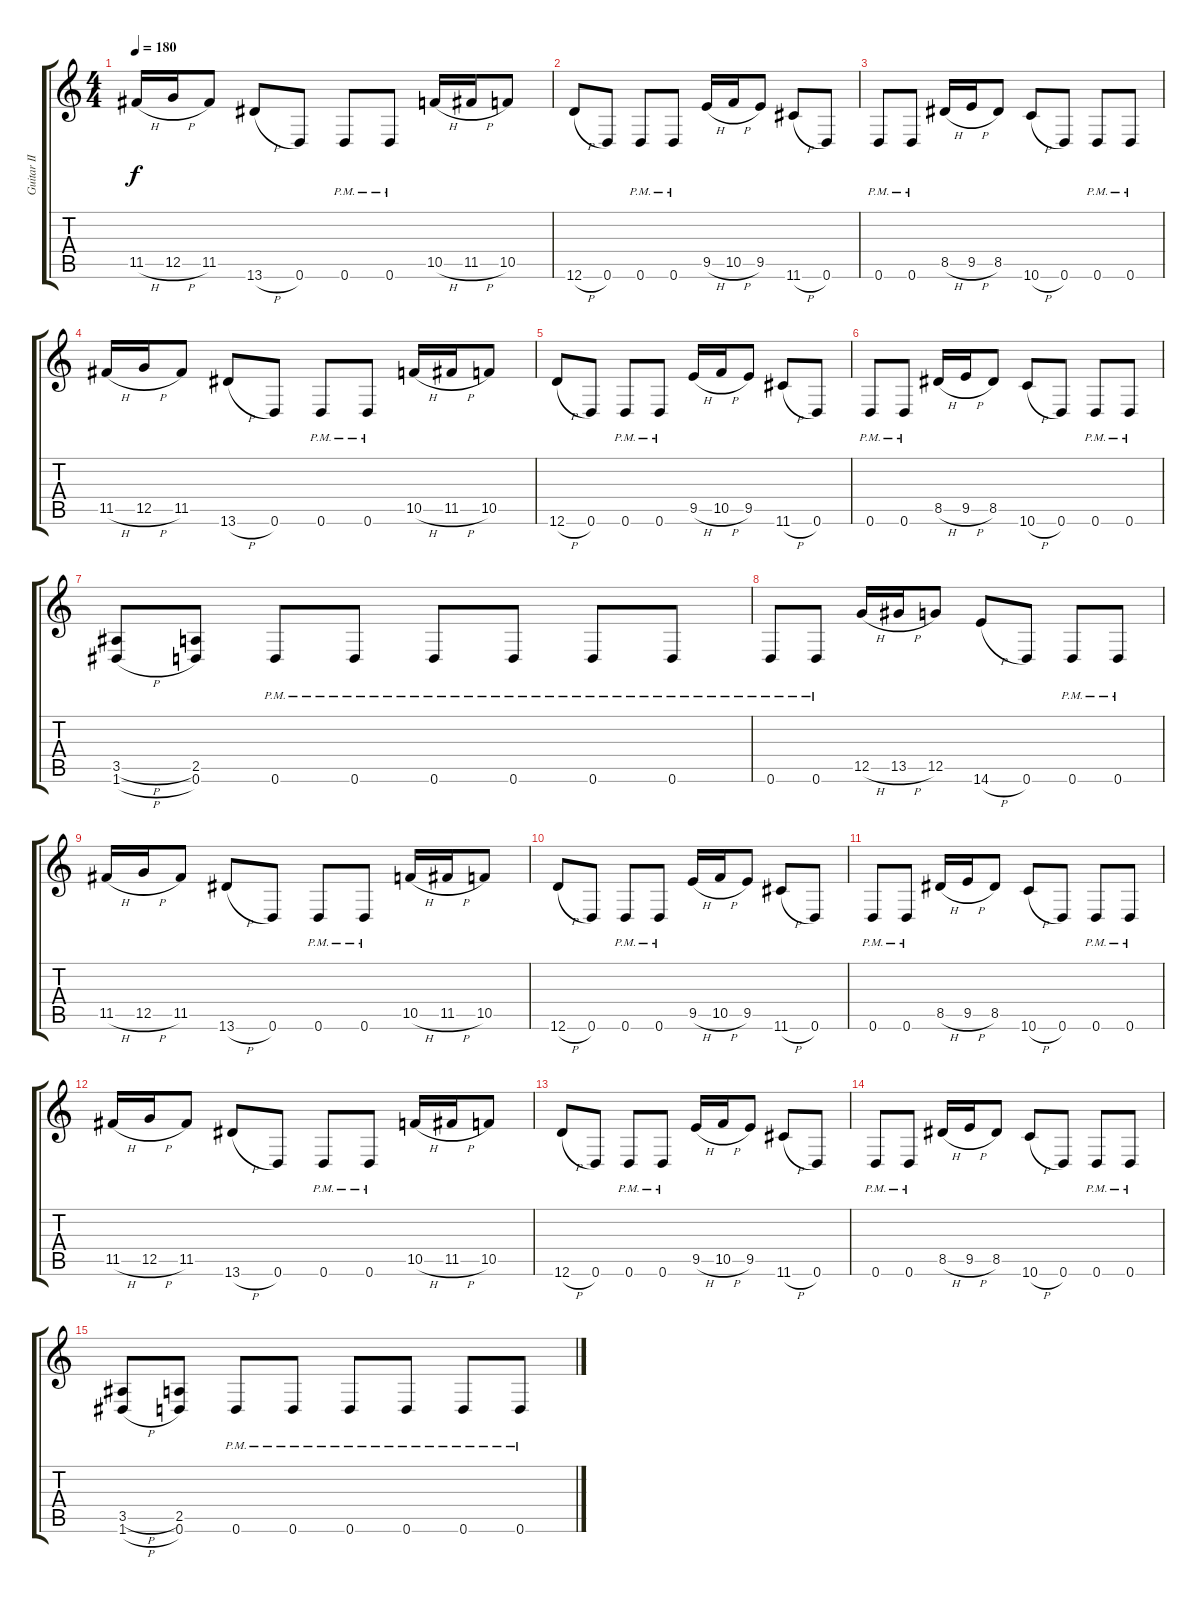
\track ("Guitar II" "Guitar II") {instrument distortionguitar}
\staff {score tabs}
\tuning (D4 A3 F3 C3 G2 D2) {hide}
\ts (4 4)
\tempo 180
\clef g2
\ks c
11.5{h}.16{dy f} 12.5{h}.16 11.5.8 13.6{h}.8 0.6.8 0.6{pm}.8 0.6{pm}.8 10.5{h}.16 11.5{h}.16 10.5.8 |
12.6{h}.8 0.6.8 0.6{pm}.8 0.6{pm}.8 9.5{h}.16 10.5{h}.16 9.5.8 11.6{h}.8 0.6.8 |
0.6{pm}.8 0.6{pm}.8 8.5{h}.16 9.5{h}.16 8.5.8 10.6{h}.8 0.6.8 0.6{pm}.8 0.6{pm}.8 |
11.5{h}.16{volume 6} 12.5{h}.16 11.5.8 13.6{h}.8 0.6.8 0.6{pm}.8 0.6{pm}.8 10.5{h}.16 11.5{h}.16 10.5.8 |
12.6{h}.8 0.6.8 0.6{pm}.8 0.6{pm}.8 9.5{h}.16 10.5{h}.16 9.5.8 11.6{h}.8 0.6.8 |
0.6{pm}.8 0.6{pm}.8 8.5{h}.16 9.5{h}.16 8.5.8 10.6{h}.8 0.6.8 0.6{pm}.8 0.6{pm}.8 |
(3.5{h} 1.6{h}).8 (2.5 0.6).8 0.6{pm}.8 0.6{pm}.8 0.6{pm}.8 0.6{pm}.8 0.6{pm}.8 0.6{pm}.8 |
0.6{pm}.8{volume 4} 0.6{pm}.8 12.5{h}.16 13.5{h}.16 12.5.8 14.6{h}.8 0.6.8 0.6{pm}.8 0.6{pm}.8 |
11.5{h}.16 12.5{h}.16 11.5.8 13.6{h}.8 0.6.8 0.6{pm}.8 0.6{pm}.8 10.5{h}.16 11.5{h}.16 10.5.8 |
12.6{h}.8 0.6.8 0.6{pm}.8 0.6{pm}.8 9.5{h}.16 10.5{h}.16 9.5.8 11.6{h}.8 0.6.8 |
0.6{pm}.8 0.6{pm}.8 8.5{h}.16 9.5{h}.16 8.5.8 10.6{h}.8 0.6.8 0.6{pm}.8 0.6{pm}.8 |
11.5{h}.16{volume 2} 12.5{h}.16 11.5.8 13.6{h}.8 0.6.8 0.6{pm}.8 0.6{pm}.8 10.5{h}.16 11.5{h}.16 10.5.8 |
12.6{h}.8 0.6.8 0.6{pm}.8 0.6{pm}.8 9.5{h}.16 10.5{h}.16 9.5.8 11.6{h}.8 0.6.8 |
0.6{pm}.8 0.6{pm}.8 8.5{h}.16 9.5{h}.16 8.5.8 10.6{h}.8 0.6.8 0.6{pm}.8 0.6{pm}.8 |
(3.5{h} 1.6{h}).8 (2.5 0.6).8 0.6{pm}.8 0.6{pm}.8 0.6{pm}.8 0.6{pm}.8 0.6{pm}.8 0.6{pm}.8
